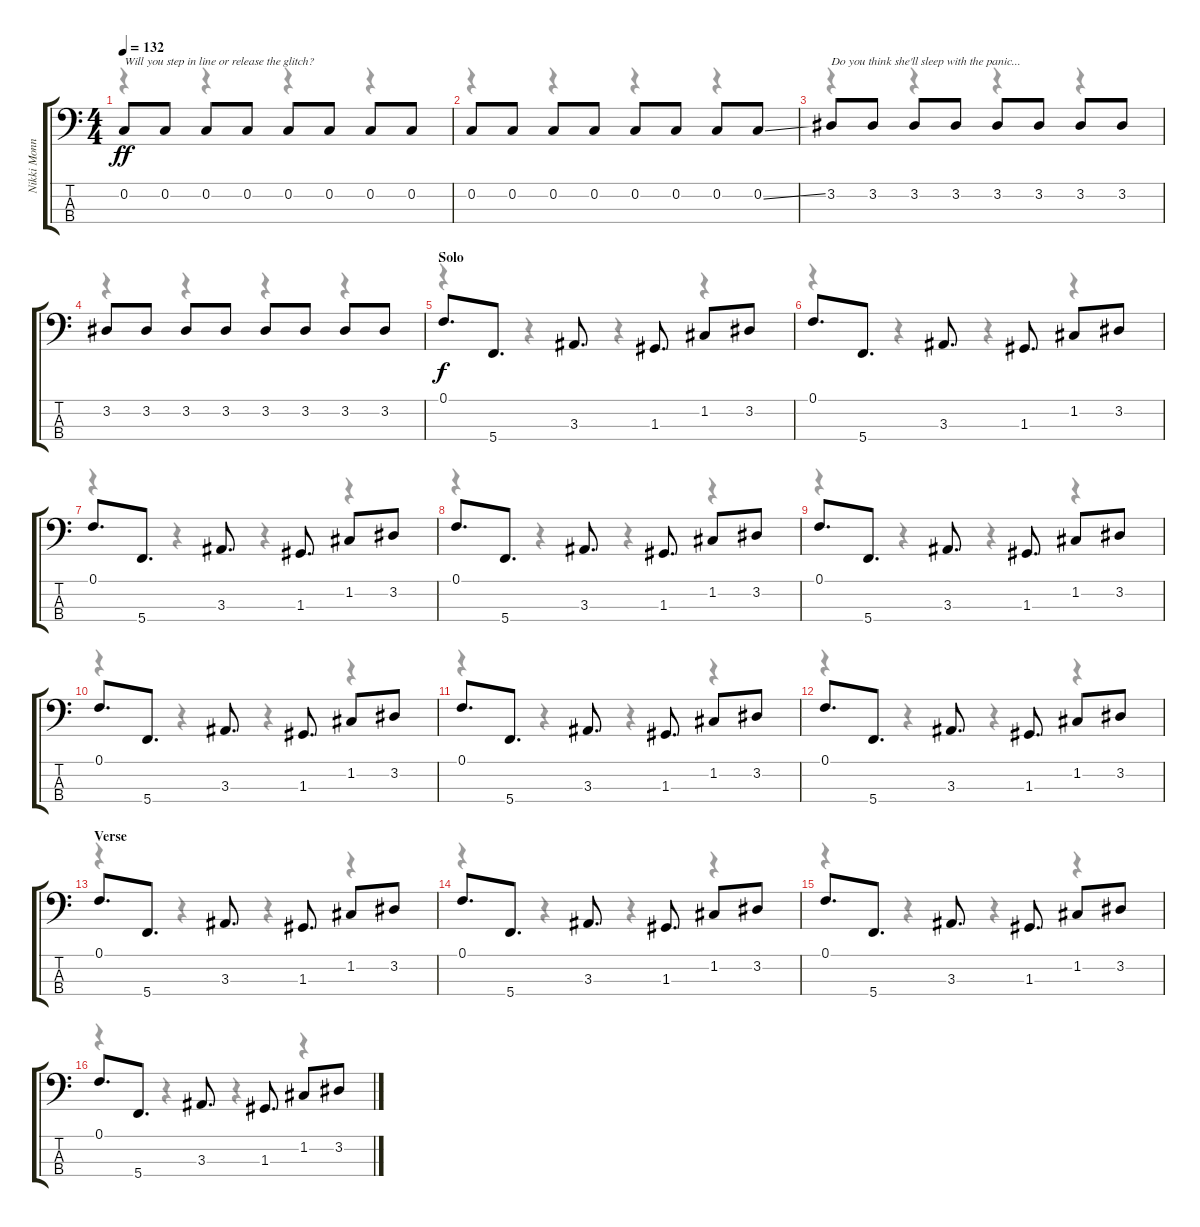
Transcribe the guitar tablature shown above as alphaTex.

\track ("Nikki Monninger" "Nikki Monn") {instrument electricbassfinger}
\staff {score tabs}
\tuning (F2 C2 G1 C1) {hide}
\voice
\ts (4 4)
\tempo 132
\clef f4
\ks c
0.2.8{txt "Will you step in line or release the glitch?" dy ff} 0.2.8 0.2.8 0.2.8 0.2.8 0.2.8 0.2.8 0.2.8 |
0.2.8 0.2.8 0.2.8 0.2.8 0.2.8 0.2.8 0.2.8 0.2{ss}.8 |
3.2.8{txt "Do you think she'll sleep with the panic..."} 3.2.8 3.2.8 3.2.8 3.2.8 3.2.8 3.2.8 3.2.8 |
3.2.8 3.2.8 3.2.8 3.2.8 3.2.8 3.2.8 3.2.8 3.2.8 |
\section ("" "Solo")
0.1.8{d dy f} 5.4.8{d} 3.3.8{d} 1.3.8{d} 1.2.8 3.2.8 |
0.1.8{d} 5.4.8{d} 3.3.8{d} 1.3.8{d} 1.2.8 3.2.8 |
0.1.8{d} 5.4.8{d} 3.3.8{d} 1.3.8{d} 1.2.8 3.2.8 |
0.1.8{d} 5.4.8{d} 3.3.8{d} 1.3.8{d} 1.2.8 3.2.8 |
0.1.8{d} 5.4.8{d} 3.3.8{d} 1.3.8{d} 1.2.8 3.2.8 |
0.1.8{d} 5.4.8{d} 3.3.8{d} 1.3.8{d} 1.2.8 3.2.8 |
0.1.8{d} 5.4.8{d} 3.3.8{d} 1.3.8{d} 1.2.8 3.2.8 |
0.1.8{d} 5.4.8{d} 3.3.8{d} 1.3.8{d} 1.2.8 3.2.8 |
\section ("" "Verse")
0.1.8{d} 5.4.8{d} 3.3.8{d} 1.3.8{d} 1.2.8 3.2.8 |
0.1.8{d} 5.4.8{d} 3.3.8{d} 1.3.8{d} 1.2.8 3.2.8 |
0.1.8{d} 5.4.8{d} 3.3.8{d} 1.3.8{d} 1.2.8 3.2.8 |
0.1.8{d} 5.4.8{d} 3.3.8{d} 1.3.8{d} 1.2.8 3.2.8
\voice
\clef f4
\ottava regular
\simile none
\ks c
r.4{dy f} r.4 r.4 r.4 |
r.4 r.4 r.4 r.4 |
r.4 r.4 r.4 r.4 |
r.4 r.4 r.4 r.4 |
r.4 r.4 r.4 r.4 |
r.4 r.4 r.4 r.4 |
r.4 r.4 r.4 r.4 |
r.4 r.4 r.4 r.4 |
r.4 r.4 r.4 r.4 |
r.4 r.4 r.4 r.4 |
r.4 r.4 r.4 r.4 |
r.4 r.4 r.4 r.4 |
r.4 r.4 r.4 r.4 |
r.4 r.4 r.4 r.4 |
r.4 r.4 r.4 r.4 |
r.4 r.4 r.4 r.4
